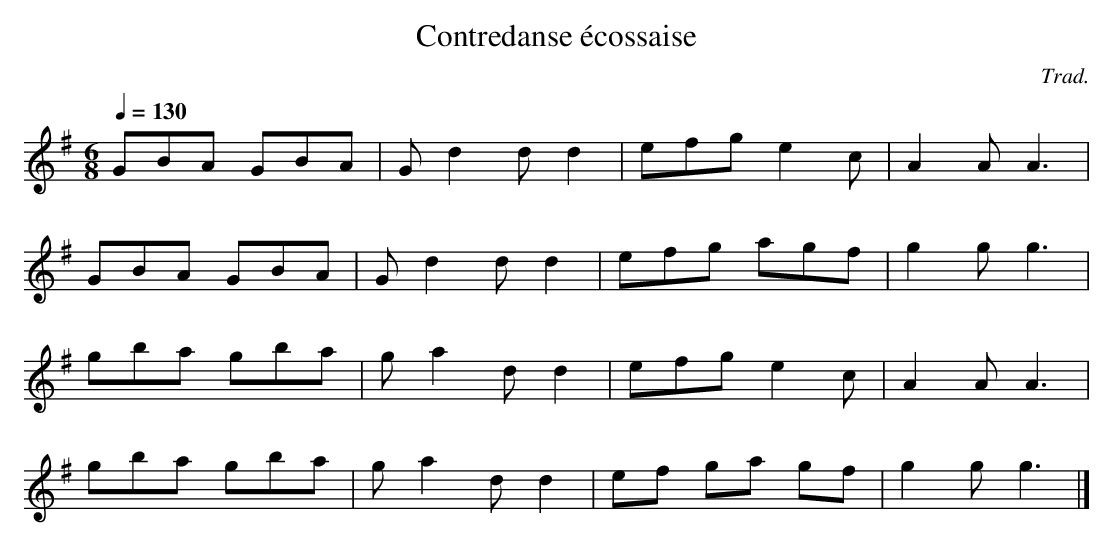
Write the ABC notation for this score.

X:1
T:Contredanse écossaise
C:Trad.
M:6/8
L:1/8
Q:1/4=130
K:Gmaj
GBA GBA |G d2 d d2 | efg e2 c |A2 A A3 |
GBA GBA |G d2 d d2 | efg agf |g2 g g3 |
gba gba |g a2 d d2 | efg e2 c | A2 A A3 |
gba gba |g a2 d d2 | ef ga gf |g2 g g3 |]
